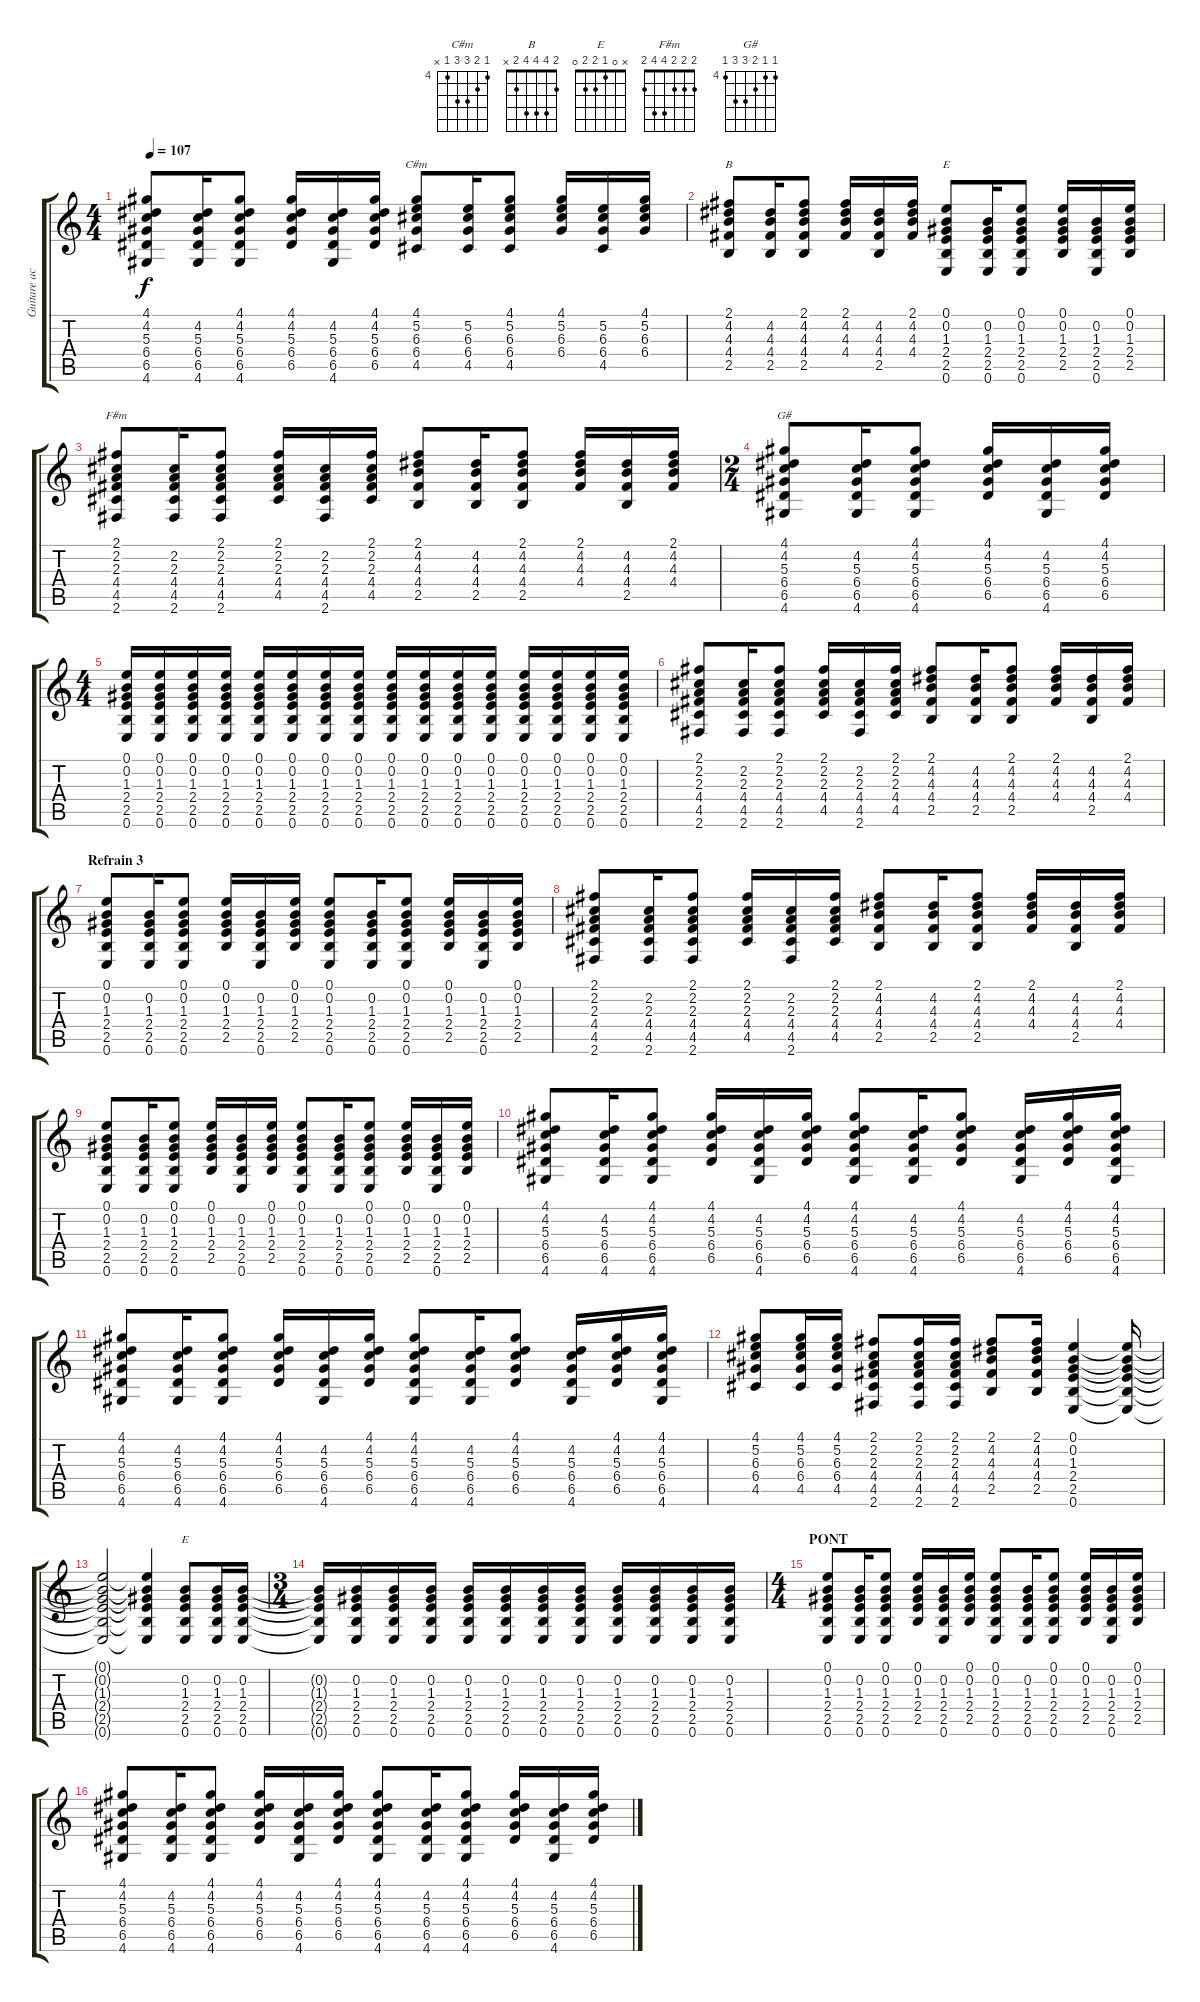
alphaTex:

\track ("Guitare acoustique" "Guitare ac") {instrument acousticguitarsteel}
\staff {score tabs}
\tuning (E4 B3 G3 D3 A2 E2) {hide}
\chord ("C#m" 4 5 6 6 4 x) {firstfret 4}
\chord ("B" 2 4 4 4 2 x)
\chord ("E" 0 0 1 2 2 0)
\chord ("F#m" 2 2 2 4 4 2)
\chord ("G#" 4 4 5 6 6 4) {firstfret 4}
\chord ("E" x 0 1 2 2 0)
\ts (4 4)
\tempo 107
\clef g2
\ks c
(4.1 4.2 5.3 6.4 6.5 4.6).8{dy f} (4.2 5.3 6.4 6.5 4.6).16 (4.1 4.2 5.3 6.4 6.5 4.6).8 (4.1 4.2 5.3 6.4 6.5).16 (4.2 5.3 6.4 6.5 4.6).16 (4.1 4.2 5.3 6.4 6.5).16 (4.1 5.2 6.3 6.4 4.5).8{ch "C#m"} (5.2 6.3 6.4 4.5).16 (4.1 5.2 6.3 6.4 4.5).8 (4.1 5.2 6.3 6.4).16 (5.2 6.3 6.4 4.5).16 (4.1 5.2 6.3 6.4).16 |
(2.1 4.2 4.3 4.4 2.5).8{ch "B"} (4.2 4.3 4.4 2.5).16 (2.1 4.2 4.3 4.4 2.5).8 (2.1 4.2 4.3 4.4).16 (4.2 4.3 4.4 2.5).16 (2.1 4.2 4.3 4.4).16 (0.1 0.2 1.3 2.4 2.5 0.6).8{ch "E"} (0.2 1.3 2.4 2.5 0.6).16 (0.1 0.2 1.3 2.4 2.5 0.6).8 (0.1 0.2 1.3 2.4 2.5).16 (0.2 1.3 2.4 2.5 0.6).16 (0.1 0.2 1.3 2.4 2.5).16 |
(2.1 2.2 2.3 4.4 4.5 2.6).8{ch "F#m"} (2.2 2.3 4.4 4.5 2.6).16 (2.1 2.2 2.3 4.4 4.5 2.6).8 (2.1 2.2 2.3 4.4 4.5).16 (2.2 2.3 4.4 4.5 2.6).16 (2.1 2.2 2.3 4.4 4.5).16 (2.1 4.2 4.3 4.4 2.5).8 (4.2 4.3 4.4 2.5).16 (2.1 4.2 4.3 4.4 2.5).8 (2.1 4.2 4.3 4.4).16 (4.2 4.3 4.4 2.5).16 (2.1 4.2 4.3 4.4).16 |
\ts (2 4)
(4.1 4.2 5.3 6.4 6.5 4.6).8{ch "G#"} (4.2 5.3 6.4 6.5 4.6).16 (4.1 4.2 5.3 6.4 6.5 4.6).8 (4.1 4.2 5.3 6.4 6.5).16 (4.2 5.3 6.4 6.5 4.6).16 (4.1 4.2 5.3 6.4 6.5).16 |
\ts (4 4)
(0.1 0.2 1.3 2.4 2.5 0.6).16 (0.1 0.2 1.3 2.4 2.5 0.6).16 (0.1 0.2 1.3 2.4 2.5 0.6).16 (0.1 0.2 1.3 2.4 2.5 0.6).16 (0.1 0.2 1.3 2.4 2.5 0.6).16 (0.1 0.2 1.3 2.4 2.5 0.6).16 (0.1 0.2 1.3 2.4 2.5 0.6).16 (0.1 0.2 1.3 2.4 2.5 0.6).16 (0.1 0.2 1.3 2.4 2.5 0.6).16 (0.1 0.2 1.3 2.4 2.5 0.6).16 (0.1 0.2 1.3 2.4 2.5 0.6).16 (0.1 0.2 1.3 2.4 2.5 0.6).16 (0.1 0.2 1.3 2.4 2.5 0.6).16 (0.1 0.2 1.3 2.4 2.5 0.6).16 (0.1 0.2 1.3 2.4 2.5 0.6).16 (0.1 0.2 1.3 2.4 2.5 0.6).16 |
(2.1 2.2 2.3 4.4 4.5 2.6).8 (2.2 2.3 4.4 4.5 2.6).16 (2.1 2.2 2.3 4.4 4.5 2.6).8 (2.1 2.2 2.3 4.4 4.5).16 (2.2 2.3 4.4 4.5 2.6).16 (2.1 2.2 2.3 4.4 4.5).16 (2.1 4.2 4.3 4.4 2.5).8 (4.2 4.3 4.4 2.5).16 (2.1 4.2 4.3 4.4 2.5).8 (2.1 4.2 4.3 4.4).16 (4.2 4.3 4.4 2.5).16 (2.1 4.2 4.3 4.4).16 |
\section ("" "Refrain 3")
(0.1 0.2 1.3 2.4 2.5 0.6).8 (0.2 1.3 2.4 2.5 0.6).16 (0.1 0.2 1.3 2.4 2.5 0.6).8 (0.1 0.2 1.3 2.4 2.5).16 (0.2 1.3 2.4 2.5 0.6).16 (0.1 0.2 1.3 2.4 2.5).16 (0.1 0.2 1.3 2.4 2.5 0.6).8 (0.2 1.3 2.4 2.5 0.6).16 (0.1 0.2 1.3 2.4 2.5 0.6).8 (0.1 0.2 1.3 2.4 2.5).16 (0.2 1.3 2.4 2.5 0.6).16 (0.1 0.2 1.3 2.4 2.5).16 |
(2.1 2.2 2.3 4.4 4.5 2.6).8 (2.2 2.3 4.4 4.5 2.6).16 (2.1 2.2 2.3 4.4 4.5 2.6).8 (2.1 2.2 2.3 4.4 4.5).16 (2.2 2.3 4.4 4.5 2.6).16 (2.1 2.2 2.3 4.4 4.5).16 (2.1 4.2 4.3 4.4 2.5).8 (4.2 4.3 4.4 2.5).16 (2.1 4.2 4.3 4.4 2.5).8 (2.1 4.2 4.3 4.4).16 (4.2 4.3 4.4 2.5).16 (2.1 4.2 4.3 4.4).16 |
(0.1 0.2 1.3 2.4 2.5 0.6).8 (0.2 1.3 2.4 2.5 0.6).16 (0.1 0.2 1.3 2.4 2.5 0.6).8 (0.1 0.2 1.3 2.4 2.5).16 (0.2 1.3 2.4 2.5 0.6).16 (0.1 0.2 1.3 2.4 2.5).16 (0.1 0.2 1.3 2.4 2.5 0.6).8 (0.2 1.3 2.4 2.5 0.6).16 (0.1 0.2 1.3 2.4 2.5 0.6).8 (0.1 0.2 1.3 2.4 2.5).16 (0.2 1.3 2.4 2.5 0.6).16 (0.1 0.2 1.3 2.4 2.5).16 |
(4.1 4.2 5.3 6.4 6.5 4.6).8 (4.2 5.3 6.4 6.5 4.6).16 (4.1 4.2 5.3 6.4 6.5 4.6).8 (4.1 4.2 5.3 6.4 6.5).16 (4.2 5.3 6.4 6.5 4.6).16 (4.1 4.2 5.3 6.4 6.5).16 (4.1 4.2 5.3 6.4 6.5 4.6).8 (4.2 5.3 6.4 6.5 4.6).16 (4.1 4.2 5.3 6.4 6.5).8 (4.2 5.3 6.4 6.5 4.6).16 (4.1 4.2 5.3 6.4 6.5).16 (4.1 4.2 5.3 6.4 6.5 4.6).16 |
(4.1 4.2 5.3 6.4 6.5 4.6).8 (4.2 5.3 6.4 6.5 4.6).16 (4.1 4.2 5.3 6.4 6.5 4.6).8 (4.1 4.2 5.3 6.4 6.5).16 (4.2 5.3 6.4 6.5 4.6).16 (4.1 4.2 5.3 6.4 6.5).16 (4.1 4.2 5.3 6.4 6.5 4.6).8 (4.2 5.3 6.4 6.5 4.6).16 (4.1 4.2 5.3 6.4 6.5).8 (4.2 5.3 6.4 6.5 4.6).16 (4.1 4.2 5.3 6.4 6.5).16 (4.1 4.2 5.3 6.4 6.5 4.6).16 |
(4.1 5.2 6.3 6.4 4.5).8 (4.1 5.2 6.3 6.4 4.5).16 (4.1 5.2 6.3 6.4 4.5).16 (2.1 2.2 2.3 4.4 4.5 2.6).8 (2.1 2.2 2.3 4.4 4.5 2.6).16 (2.1 2.2 2.3 4.4 4.5 2.6).16 (2.1 4.2 4.3 4.4 2.5).8 (2.1 4.2 4.3 4.4 2.5).16 (0.1 0.2 1.3 2.4 2.5 0.6).4 (0.1{t} 0.2{t} 1.3{t} 2.4{t} 2.5{t} 0.6{t}).16 |
(0.1{t} 0.2{t} 1.3{t} 2.4{t} 2.5{t} 0.6{t}).2 (0.1{t} 0.2{t} 1.3{t} 2.4{t} 2.5{t} 0.6{t}).4 (0.2 1.3 2.4 2.5 0.6).8{ch "E"} (0.2 1.3 2.4 2.5 0.6).16 (0.2 1.3 2.4 2.5 0.6).16 |
\ts (3 4)
(0.2{t} 1.3{t} 2.4{t} 2.5{t} 0.6{t}).16 (0.2 1.3 2.4 2.5 0.6).16 (0.2 1.3 2.4 2.5 0.6).16 (0.2 1.3 2.4 2.5 0.6).16 (0.2 1.3 2.4 2.5 0.6).16 (0.2 1.3 2.4 2.5 0.6).16 (0.2 1.3 2.4 2.5 0.6).16 (0.2 1.3 2.4 2.5 0.6).16 (0.2 1.3 2.4 2.5 0.6).16 (0.2 1.3 2.4 2.5 0.6).16 (0.2 1.3 2.4 2.5 0.6).16 (0.2 1.3 2.4 2.5 0.6).16 |
\ts (4 4)
\section ("" "PONT")
(0.1 0.2 1.3 2.4 2.5 0.6).8 (0.2 1.3 2.4 2.5 0.6).16 (0.1 0.2 1.3 2.4 2.5 0.6).8 (0.1 0.2 1.3 2.4 2.5).16 (0.2 1.3 2.4 2.5 0.6).16 (0.1 0.2 1.3 2.4 2.5).16 (0.1 0.2 1.3 2.4 2.5 0.6).8 (0.2 1.3 2.4 2.5 0.6).16 (0.1 0.2 1.3 2.4 2.5 0.6).8 (0.1 0.2 1.3 2.4 2.5).16 (0.2 1.3 2.4 2.5 0.6).16 (0.1 0.2 1.3 2.4 2.5).16 |
(4.1 4.2 5.3 6.4 6.5 4.6).8 (4.2 5.3 6.4 6.5 4.6).16 (4.1 4.2 5.3 6.4 6.5 4.6).8 (4.1 4.2 5.3 6.4 6.5).16 (4.2 5.3 6.4 6.5 4.6).16 (4.1 4.2 5.3 6.4 6.5).16 (4.1 4.2 5.3 6.4 6.5 4.6).8 (4.2 5.3 6.4 6.5 4.6).16 (4.1 4.2 5.3 6.4 6.5 4.6).8 (4.1 4.2 5.3 6.4 6.5).16 (4.2 5.3 6.4 6.5 4.6).16 (4.1 4.2 5.3 6.4 6.5).16
